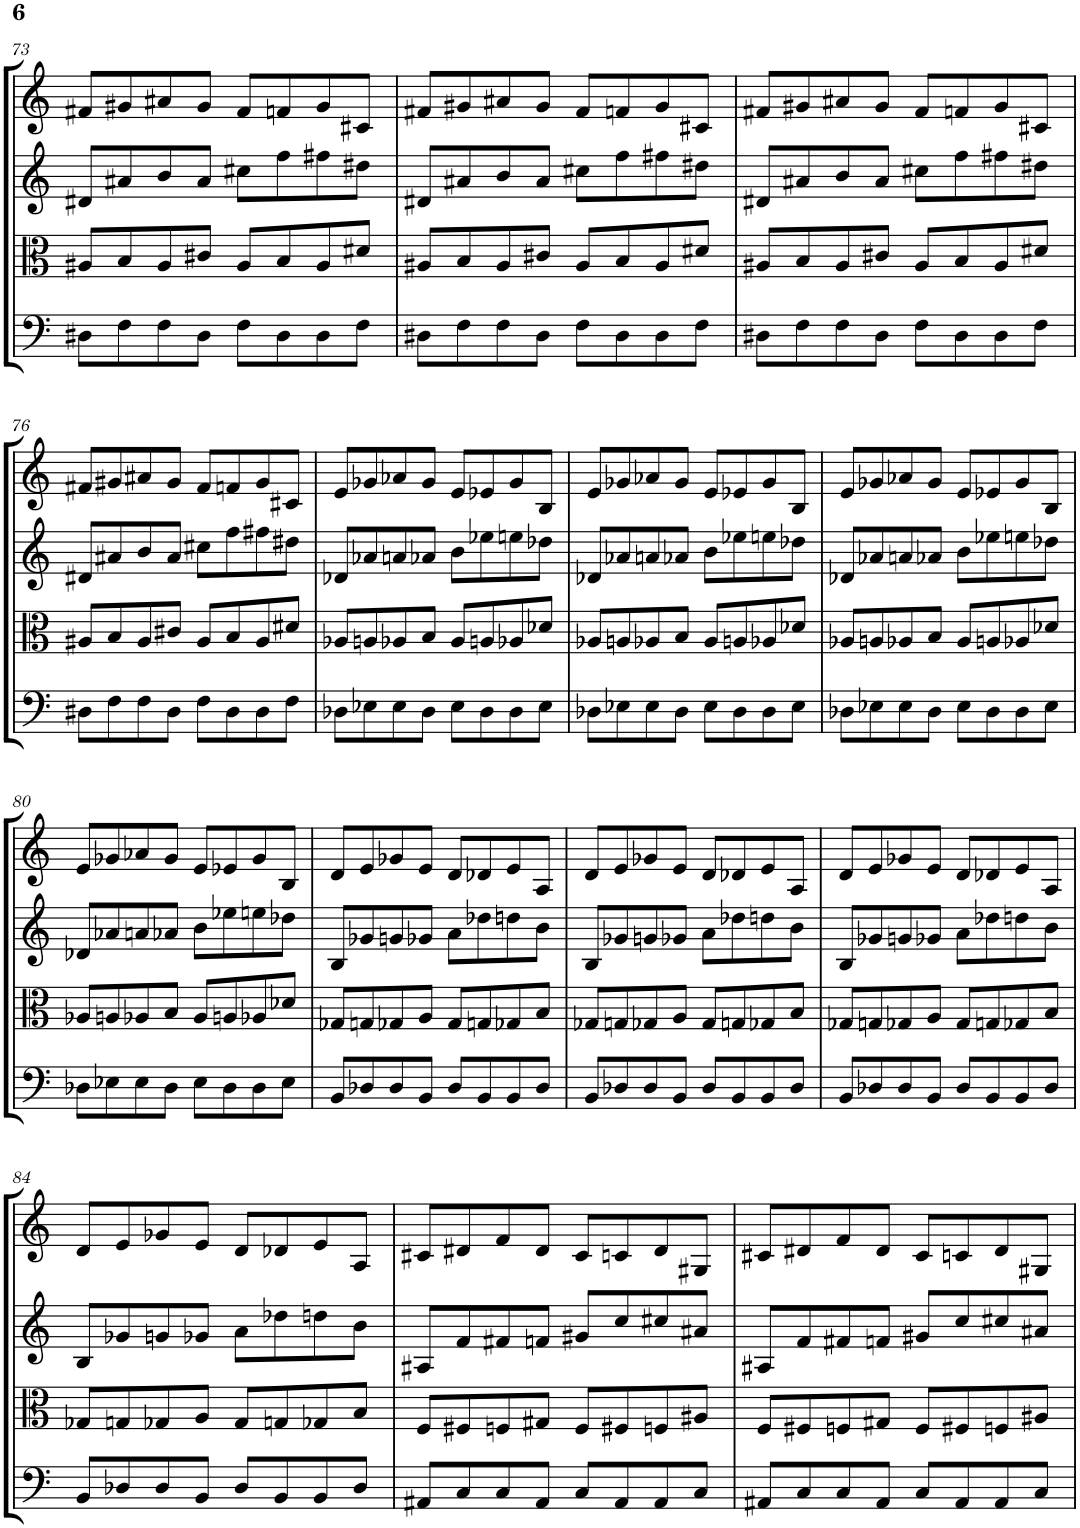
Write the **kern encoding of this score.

**kern	**kern	**kern	**kern
*part4	*part3	*part2	*part1
*staff4	*staff3	*staff2	*staff1
*I"Violoncello	*I"Viola	*I"Violin II	*I"Violin I
*I'Vc	*I'Vla	*I'Vln	*I'Vln
!!LO:PB:g=z
*clefF4	*clefC3	*clefG2	*clefG2
*k[]	*k[]	*k[]	*k[]
*M4/4	*M4/4	*M4/4	*M4/4
=73	=73	=73	=73
8D#X\L	8A#X/L	8d#X/L	8f#X/L
8F\	8B/	8a#X/	8g#X/
8F\	8A#/	8b/	8a#X/
8D#\J	8c#X/J	8a#/J	8g#/J
8F\L	8A#/L	8cc#X\L	8f#/L
8D#\	8B/	8ff\	8fn/
8D#\	8A#/	8ff#X\	8g#/
8F\J	8d#X/J	8dd#X\J	8c#X/J
=74	=74	=74	=74
8D#X\L	8A#X/L	8d#X/L	8f#X/L
8F\	8B/	8a#X/	8g#X/
8F\	8A#/	8b/	8a#X/
8D#\J	8c#X/J	8a#/J	8g#/J
8F\L	8A#/L	8cc#X\L	8f#/L
8D#\	8B/	8ff\	8fn/
8D#\	8A#/	8ff#X\	8g#/
8F\J	8d#X/J	8dd#X\J	8c#X/J
=75	=75	=75	=75
8D#X\L	8A#X/L	8d#X/L	8f#X/L
8F\	8B/	8a#X/	8g#X/
8F\	8A#/	8b/	8a#X/
8D#\J	8c#X/J	8a#/J	8g#/J
8F\L	8A#/L	8cc#X\L	8f#/L
8D#\	8B/	8ff\	8fn/
8D#\	8A#/	8ff#X\	8g#/
8F\J	8d#X/J	8dd#X\J	8c#X/J
!!LO:LB:g=z
=76	=76	=76	=76
8D#X\L	8A#X/L	8d#X/L	8f#X/L
8F\	8B/	8a#X/	8g#X/
8F\	8A#/	8b/	8a#X/
8D#\J	8c#X/J	8a#/J	8g#/J
8F\L	8A#/L	8cc#X\L	8f#/L
8D#\	8B/	8ff\	8fn/
8D#\	8A#/	8ff#X\	8g#/
8F\J	8d#X/J	8dd#X\J	8c#X/J
=77	=77	=77	=77
8D-X\L	8A-X/L	8d-X/L	8e/L
8E-X\	8An/	8a-X/	8g-X/
8E-\	8A-X/	8an/	8a-X/
8D-\J	8B/J	8a-X/J	8g-/J
8E-\L	8A-/L	8b\L	8e/L
8D-\	8An/	8ee-X\	8e-X/
8D-\	8A-X/	8een\	8g-/
8E-\J	8d-X/J	8dd-X\J	8B/J
=78	=78	=78	=78
8D-X\L	8A-X/L	8d-X/L	8e/L
8E-X\	8An/	8a-X/	8g-X/
8E-\	8A-X/	8an/	8a-X/
8D-\J	8B/J	8a-X/J	8g-/J
8E-\L	8A-/L	8b\L	8e/L
8D-\	8An/	8ee-X\	8e-X/
8D-\	8A-X/	8een\	8g-/
8E-\J	8d-X/J	8dd-X\J	8B/J
=79	=79	=79	=79
8D-X\L	8A-X/L	8d-X/L	8e/L
8E-X\	8An/	8a-X/	8g-X/
8E-\	8A-X/	8an/	8a-X/
8D-\J	8B/J	8a-X/J	8g-/J
8E-\L	8A-/L	8b\L	8e/L
8D-\	8An/	8ee-X\	8e-X/
8D-\	8A-X/	8een\	8g-/
8E-\J	8d-X/J	8dd-X\J	8B/J
!!LO:LB:g=z
=80	=80	=80	=80
8D-X\L	8A-X/L	8d-X/L	8e/L
8E-X\	8An/	8a-X/	8g-X/
8E-\	8A-X/	8an/	8a-X/
8D-\J	8B/J	8a-X/J	8g-/J
8E-\L	8A-/L	8b\L	8e/L
8D-\	8An/	8ee-X\	8e-X/
8D-\	8A-X/	8een\	8g-/
8E-\J	8d-X/J	8dd-X\J	8B/J
=81	=81	=81	=81
8BB/L	8G-X/L	8B/L	8d/L
8D-X/	8Gn/	8g-X/	8e/
8D-/	8G-X/	8gn/	8g-X/
8BB/J	8A/J	8g-X/J	8e/J
8D-/L	8G-/L	8a\L	8d/L
8BB/	8Gn/	8dd-X\	8d-X/
8BB/	8G-X/	8ddn\	8e/
8D-/J	8B/J	8b\J	8A/J
=82	=82	=82	=82
8BB/L	8G-X/L	8B/L	8d/L
8D-X/	8Gn/	8g-X/	8e/
8D-/	8G-X/	8gn/	8g-X/
8BB/J	8A/J	8g-X/J	8e/J
8D-/L	8G-/L	8a\L	8d/L
8BB/	8Gn/	8dd-X\	8d-X/
8BB/	8G-X/	8ddn\	8e/
8D-/J	8B/J	8b\J	8A/J
=83	=83	=83	=83
8BB/L	8G-X/L	8B/L	8d/L
8D-X/	8Gn/	8g-X/	8e/
8D-/	8G-X/	8gn/	8g-X/
8BB/J	8A/J	8g-X/J	8e/J
8D-/L	8G-/L	8a\L	8d/L
8BB/	8Gn/	8dd-X\	8d-X/
8BB/	8G-X/	8ddn\	8e/
8D-/J	8B/J	8b\J	8A/J
!!LO:LB:g=z
=84	=84	=84	=84
8BB/L	8G-X/L	8B/L	8d/L
8D-X/	8Gn/	8g-X/	8e/
8D-/	8G-X/	8gn/	8g-X/
8BB/J	8A/J	8g-X/J	8e/J
8D-/L	8G-/L	8a\L	8d/L
8BB/	8Gn/	8dd-X\	8d-X/
8BB/	8G-X/	8ddn\	8e/
8D-/J	8B/J	8b\J	8A/J
=85	=85	=85	=85
8AA#X/L	8F/L	8A#X/L	8c#X/L
8C/	8F#X/	8f/	8d#X/
8C/	8Fn/	8f#X/	8f/
8AA#/J	8G#X/J	8fn/J	8d#/J
8C/L	8F/L	8g#X/L	8c#/L
8AA#/	8F#X/	8cc/	8cn/
8AA#/	8Fn/	8cc#X/	8d#/
8C/J	8A#X/J	8a#X/J	8G#X/J
=86	=86	=86	=86
8AA#X/L	8F/L	8A#X/L	8c#X/L
8C/	8F#X/	8f/	8d#X/
8C/	8Fn/	8f#X/	8f/
8AA#/J	8G#X/J	8fn/J	8d#/J
8C/L	8F/L	8g#X/L	8c#/L
8AA#/	8F#X/	8cc/	8cn/
8AA#/	8Fn/	8cc#X/	8d#/
8C/J	8A#X/J	8a#X/J	8G#X/J
=	=	=	=
*-	*-	*-	*-
